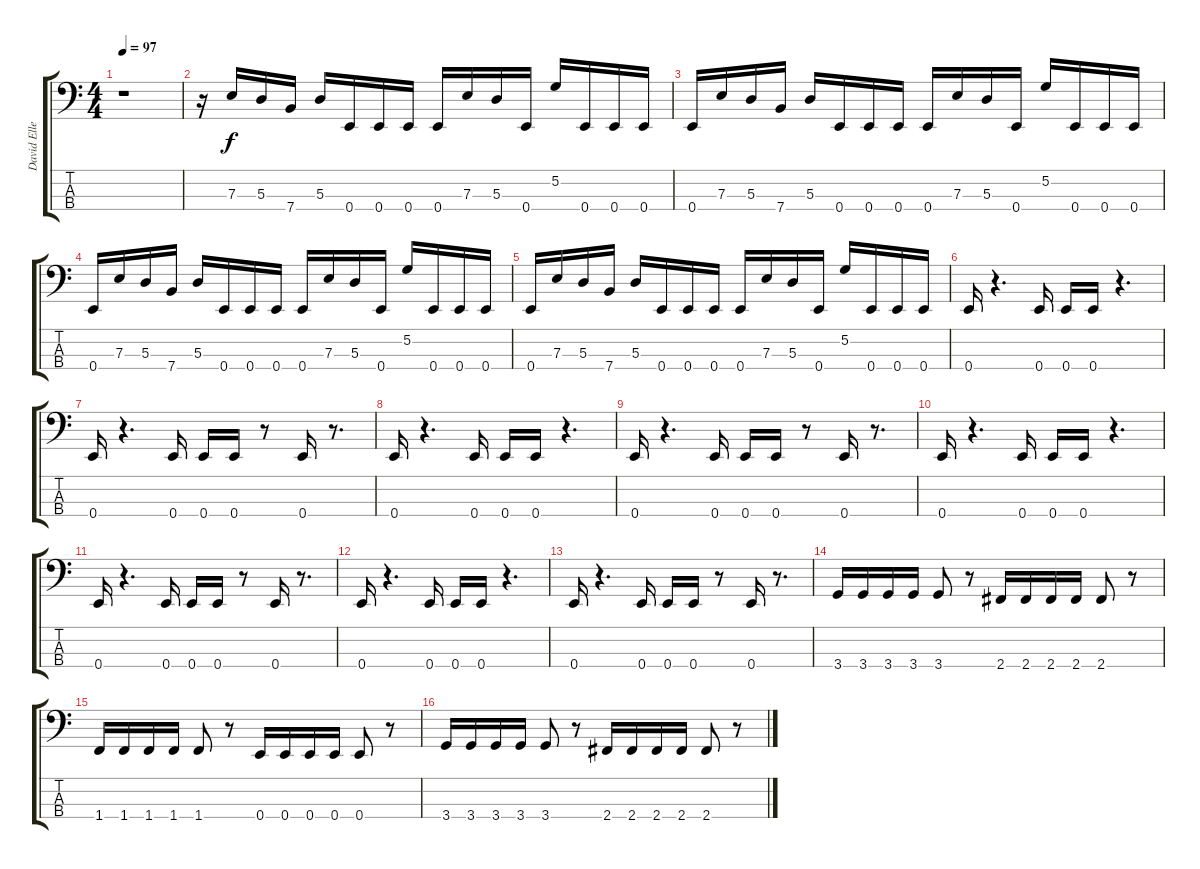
\track ("David Ellefson" "David Elle") {instrument electricbassfinger}
\staff {score tabs}
\tuning (G2 D2 A1 E1) {hide}
\ts (4 4)
\tempo 97
\clef f4
\ks c
r.1{dy f instrument electricbassfinger} |
r.16 7.3.16 5.3.16 7.4.16 5.3.16 0.4.16 0.4.16 0.4.16 0.4.16 7.3.16 5.3.16 0.4.16 5.2.16 0.4.16 0.4.16 0.4.16 |
0.4.16 7.3.16 5.3.16 7.4.16 5.3.16 0.4.16 0.4.16 0.4.16 0.4.16 7.3.16 5.3.16 0.4.16 5.2.16 0.4.16 0.4.16 0.4.16 |
0.4.16 7.3.16 5.3.16 7.4.16 5.3.16 0.4.16 0.4.16 0.4.16 0.4.16 7.3.16 5.3.16 0.4.16 5.2.16 0.4.16 0.4.16 0.4.16 |
0.4.16 7.3.16 5.3.16 7.4.16 5.3.16 0.4.16 0.4.16 0.4.16 0.4.16 7.3.16 5.3.16 0.4.16 5.2.16 0.4.16 0.4.16 0.4.16 |
0.4.16 r.4{d} 0.4.16 0.4.16 0.4.16 r.4{d} |
0.4.16 r.4{d} 0.4.16 0.4.16 0.4.16 r.8 0.4.16 r.8{d} |
0.4.16 r.4{d} 0.4.16 0.4.16 0.4.16 r.4{d} |
0.4.16 r.4{d} 0.4.16 0.4.16 0.4.16 r.8 0.4.16 r.8{d} |
0.4.16 r.4{d} 0.4.16 0.4.16 0.4.16 r.4{d} |
0.4.16 r.4{d} 0.4.16 0.4.16 0.4.16 r.8 0.4.16 r.8{d} |
0.4.16 r.4{d} 0.4.16 0.4.16 0.4.16 r.4{d} |
0.4.16 r.4{d} 0.4.16 0.4.16 0.4.16 r.8 0.4.16 r.8{d} |
3.4.16 3.4.16 3.4.16 3.4.16 3.4.8 r.8 2.4.16 2.4.16 2.4.16 2.4.16 2.4.8 r.8 |
1.4.16 1.4.16 1.4.16 1.4.16 1.4.8 r.8 0.4.16 0.4.16 0.4.16 0.4.16 0.4.8 r.8 |
3.4.16 3.4.16 3.4.16 3.4.16 3.4.8 r.8 2.4.16 2.4.16 2.4.16 2.4.16 2.4.8 r.8
